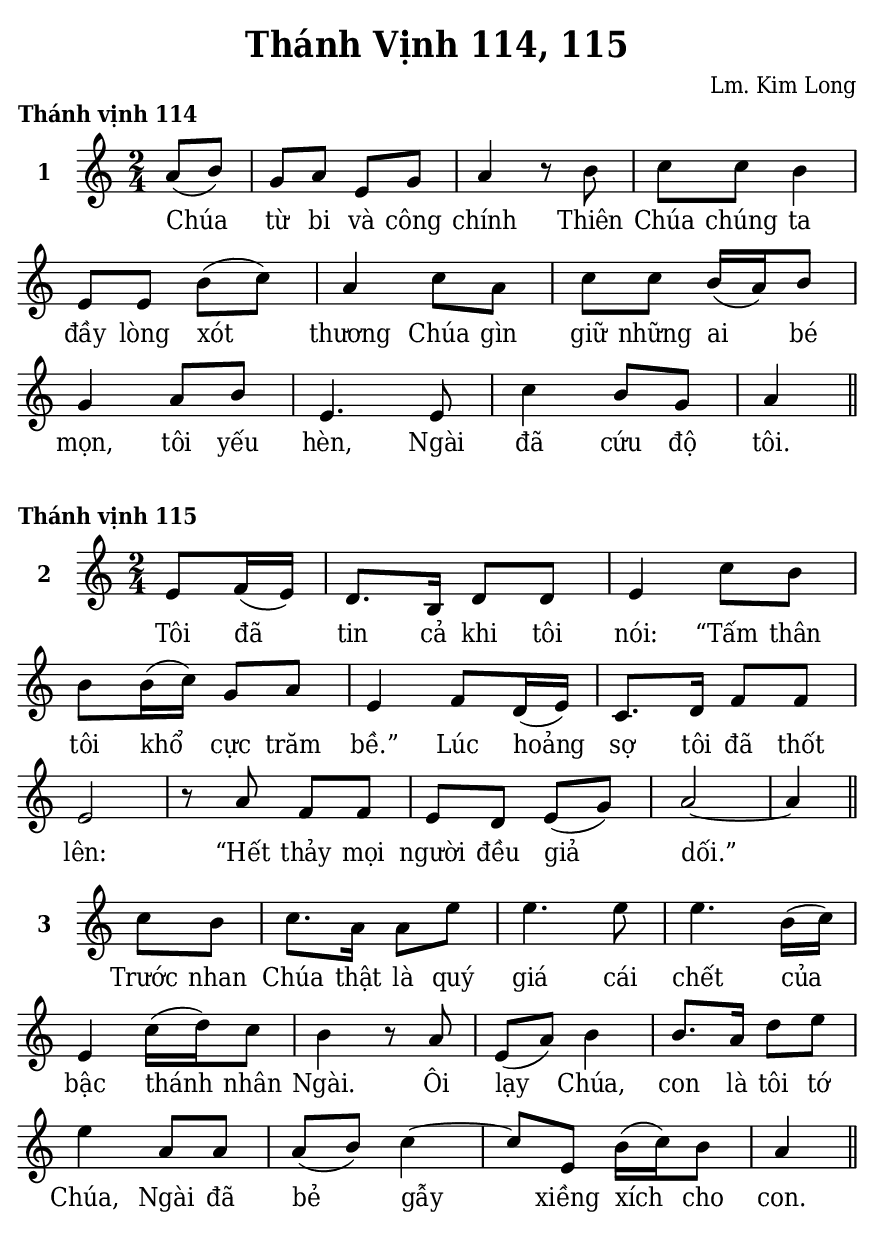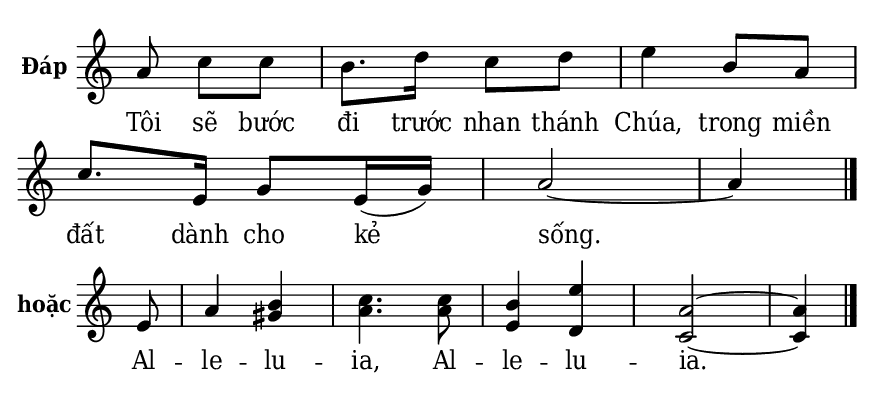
% Cài đặt chung
\version "2.22.1"
\include "english.ly"

\header {
  title = "Thánh Vịnh 114, 115"
  composer = "Lm. Kim Long"
  %arranger = " "
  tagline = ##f
}

% Nhạc
nhacMauHaiMot = \relative c'' {
  \key c \major
  \time 2/4
  \partial 4 a8 (b) |
  g a e g |
  a4 r8 b |
  c c b4 |
  e,8 e b' (c) |
  a4 c8 a |
  c c b16 (a) b8 |
  g4 a8 b |
  e,4. e8 |
  c'4 b8 g |
  a4 \bar "||"
}

nhacMauHaiHai = \relative c' {
  \key c \major
  \time 2/4
  \partial 4 e8 f16 (e) |
  d8. b16 d8 d |
  e4 c'8 b |
  b b16 (c) g8 a |
  e4 f8 d16 (e) |
  c8. d16 f8 f |
  e2 |
  r8 a f f |
  e d e (g) |
  a2 ~ |
  a4 \bar "||"
}

nhacMauHaiBa = \relative c'' {
  \key c \major
  \time 2/4
  \autoPageBreaksOff
  \partial 4 c8 b |
  c8. a16 a8 e' |
  e4. e8 |
  e4. b16 (c) |
  e,4 c'16 (d) c8 |
  b4 r8 a |
  e (a) b4 |
  b8. a16 d8 e |
  e4 a,8 a |
  a (b) c4 ~ |
  c8 e, b'16 (c) b8 |
  a4 \bar "||"
}

nhacMauHaiBon = \relative c'' {
  \key c \major
  \time 2/4
  \partial 4. a8 c c |
  b8. d16 c8 d |
  e4 b8 a |
  c8. e,16 g8 e16 (g) |
  a2 ~ |
  a4 \bar "|."
}

nhacMauHaiNam = \relative c' {
  \key c \major
  \time 2/4
  \partial 8 e8 |
  a4
  <<
    {
      b |
      c4. c8 |
      b4 e |
      a,2 ~ |
      a4 \bar "|."
    }
    {
      gs4 |
      a4. a8 |
      e4 d |
      c2 ~ |
      c4
    }
  >>
}

% Lời
loiMauHaiMot = \lyricmode {
  Chúa từ bi và công chính
  Thiên Chúa chúng ta đầy lòng xót thương
  Chúa gìn giữ những ai bé mọn,
  tôi yếu hèn, Ngài đã cứu độ tôi.
}

loiMauHaiHai = \lyricmode {
  Tôi đã tin cả khi tôi nói:
  “Tấm thân tôi khổ cực trăm bề.”
  Lúc hoảng sợ tôi đã thốt lên:
  “Hết thảy mọi người đều giả dối.”
}

loiMauHaiBa = \lyricmode {
  Trước nhan Chúa thật là quý giá
  cái chết của bậc thánh nhân Ngài.
  Ôi lạy Chúa, con là tôi tớ Chúa,
  Ngài đã bẻ gẫy xiềng xích cho con.
}

loiMauHaiBon = \lyricmode {
  Tôi sẽ bước đi trước nhan thánh Chúa,
  trong miền đất dành cho kẻ sống.
}

loiMauHaiNam = \lyricmode {
  Al -- le -- lu -- ia,
  Al -- le -- lu -- ia.
}

% Dàn trang
\paper {
  #(set-paper-size "a5")
  top-margin = 3\mm
  bottom-margin = 3\mm
  left-margin = 3\mm
  right-margin = 3\mm
  indent = #0
  #(define fonts
	 (make-pango-font-tree "Deja Vu Serif Condensed"
	 		       "Deja Vu Serif Condensed"
			       "Deja Vu Serif Condensed"
			       (/ 20 20)))
  print-page-number = ##f
}

\markup {
  %\vspace #2
  \bold "Thánh vịnh 114"
}

\score {
  <<
    \new Staff \with {
      instrumentName = \markup { \bold "1" }}<<
        \clef treble
        \new Voice = beSop {
          \nhacMauHaiMot
        }
      \new Lyrics \lyricsto beSop \loiMauHaiMot
    >>
  >>
  \layout {
    indent = 10
    \override Lyrics.LyricSpace.minimum-distance = #1
    \override Score.BarNumber.break-visibility = ##(#f #f #f)
    \override Score.SpacingSpanner.uniform-stretching = ##t
    ragged-last = ##f
  }
}

\markup {
  \vspace #2
  \bold "Thánh vịnh 115"
}

\score {
  <<
    \new Staff \with {
      instrumentName = \markup { \bold "2" }}<<
        \clef treble
        \new Voice = beSop {
          \nhacMauHaiHai
        }
      \new Lyrics \lyricsto beSop \loiMauHaiHai
    >>
  >>
  \layout {
    indent = 10
    \override Lyrics.LyricSpace.minimum-distance = #1
    \override Score.BarNumber.break-visibility = ##(#f #f #f)
    \override Score.SpacingSpanner.uniform-stretching = ##t
    ragged-last = ##f
  }
}

\score {
  <<
    \new Staff \with {
      \remove "Time_signature_engraver"
      instrumentName = \markup { \bold "3" }}<<
        \clef treble
        \new Voice = beSop {
          \nhacMauHaiBa
        }
      \new Lyrics \lyricsto beSop \loiMauHaiBa
    >>
  >>
  \layout {
    indent = 10
    \override Lyrics.LyricSpace.minimum-distance = #1
    \override Score.BarNumber.break-visibility = ##(#f #f #f)
    \override Score.SpacingSpanner.uniform-stretching = ##t
    ragged-last = ##f
  }
}

\score {
  <<
    \new Staff \with {
      \remove "Time_signature_engraver"
      instrumentName = \markup { \bold "Đáp" }}<<
        \clef treble
        \new Voice = beSop {
          \nhacMauHaiBon
        }
      \new Lyrics \lyricsto beSop \loiMauHaiBon
    >>
  >>
  \layout {
    indent = 10
    \override Lyrics.LyricSpace.minimum-distance = #1
    \override Score.BarNumber.break-visibility = ##(#f #f #f)
    \override Score.SpacingSpanner.uniform-stretching = ##t
    ragged-last = ##f
  }
}

\score {
  <<
    \new Staff \with {
      \remove "Time_signature_engraver"
      instrumentName = \markup { \bold "hoặc" }}<<
        \clef treble
        \new Voice = beSop {
          \nhacMauHaiNam
        }
      \new Lyrics \lyricsto beSop \loiMauHaiNam
    >>
  >>
  \layout {
    indent = 10
    \override Lyrics.LyricSpace.minimum-distance = #1
    \override Score.BarNumber.break-visibility = ##(#f #f #f)
    \override Score.SpacingSpanner.uniform-stretching = ##t
    ragged-last = ##f
  }
}
